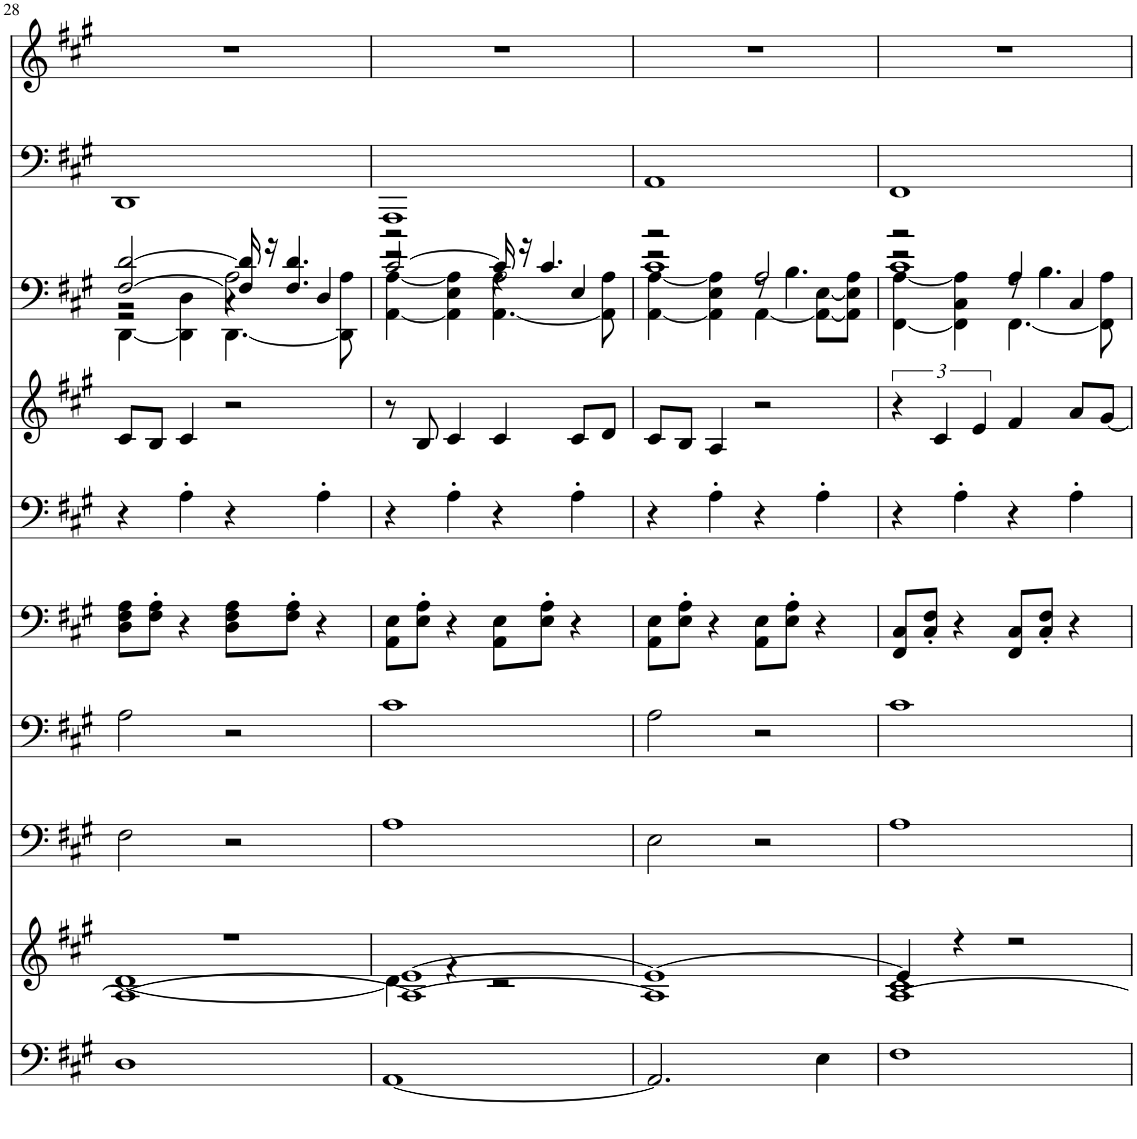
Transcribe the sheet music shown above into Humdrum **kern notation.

**kern	**kern	**kern	**kern	**kern	**kern	**kern	**kern	**kern	**kern
*part10	*part9	*part8	*part7	*part6	*part5	*part4	*part3	*part2	*part1
*staff10	*staff9	*staff8	*staff7	*staff6	*staff5	*staff4	*staff3	*staff2	*staff1
*I"Strings 1	*I"Strings 1	*I"Voice Oohs	*I"Voice Oohs	*I"Muted Guitar	*I"GtrFret Noise	*I"Tenor Sax	*I"Jazz Guitar	*I"Fingered Bass	*I"Grand Piano, aud_mb1341
*I'Str	*I'Str	*I'V	*I'V	*	*	*I'T Sax	*	*	*I'Pno
!!LO:PB:g=z
*clefF4	*clefG2	*clefF4	*clefF4	*clefF4	*clefF4	*clefG2	*clefF4	*clefF4	*clefG2
*	*	*	*	*	*	*Trd8c14	*	*	*
*k[f#c#g#]	*k[f#c#g#]	*k[f#c#g#]	*k[f#c#g#]	*k[f#c#g#]	*k[f#c#g#]	*k[f#c#g#]	*k[f#c#g#]	*k[f#c#g#]	*k[f#c#g#]
*M4/4	*M4/4	*M4/4	*M4/4	*M4/4	*M4/4	*M4/4	*M4/4	*M4/4	*M4/4
=28	=28	=28	=28	=28	=28	=28	=28	=28	=28
*	*^	*	*	*	*	*	*^	*	*
*	*	*^	*	*	*	*	*	*	*^	*	*
*	*	*	*	*	*	*	*	*	*	*	*^	*	*
1D	1r	[1d	1A_	2F#\	2A\	8D\ 8F#\ 8A\L	4r	8c#/L	[2F#/ [2d/	2r	2r	[4DD\	1DD	1r
.	.	.	.	.	.	8F#\' 8A\'J	.	8B/J	.	.	.	.	.	.
.	.	.	.	.	.	4r	4A'\	4c#/	.	.	.	4DD\] 4D\	.	.
.	.	.	.	2r	2r	8D\ 8F#\ 8A\L	4r	2r	16F#/] 16d/]	2A\	4r	[4.DD\	.	.
.	.	.	.	.	.	.	.	.	16r	.	.	.	.	.
.	.	.	.	.	.	8F#\' 8A\'J	.	.	4.F#/ 4.d/	.	.	.	.	.
.	.	.	.	.	.	4r	4A'\	.	.	.	4D/	.	.	.
.	.	.	.	.	.	.	.	.	.	.	.	8DD\] 8A\	.	.
=29	=29	=29	=29	=29	=29	=29	=29	=29	=29	=29	=29	=29	=29	=29
[1AA	[1e	4d\]	1A_	1A	1c#	8AA\ 8E\L	4r	8r	[2c#/	2r	2r	[4AA\ [4A\	1AAA	1r
.	.	.	.	.	.	8E\' 8A\'J	.	8B/	.	.	.	.	.	.
.	.	4r	.	.	.	4r	4A'\	4c#/	.	.	.	4AA\] 4E\ 4A\]	.	.
.	.	2r	.	.	.	8AA\ 8E\L	4r	4c#/	16c#/]	2A\	4r	[4.AA\	.	.
.	.	.	.	.	.	.	.	.	16r	.	.	.	.	.
.	.	.	.	.	.	8E\' 8A\'J	.	.	4.c#/	.	.	.	.	.
.	.	.	.	.	.	4r	4A'\	8c#/L	.	.	4E/	.	.	.
.	.	.	.	.	.	.	.	8d/J	.	.	.	8AA\] 8A\	.	.
*	*	*v	*v	*	*	*	*	*	*	*	*	*	*	*
=30	=30	=30	=30	=30	=30	=30	=30	=30	=30	=30	=30	=30	=30
2.AA/]	1e_	1A]	2E\	2A\	8AA\ 8E\L	4r	8c#/L	1c#	2r	2r	[4AA\ [4A\	1AA	1r
.	.	.	.	.	8E\' 8A\'J	.	8B/J	.	.	.	.	.	.
.	.	.	.	.	4r	4A'\	4A/	.	.	.	4AA\] 4E\ 4A\]	.	.
.	.	.	2r	2r	8AA\ 8E\L	4r	2r	.	8r	2A/	[4AA\	.	.
.	.	.	.	.	8E\' 8A\'J	.	.	.	4.B\	.	.	.	.
4E\	.	.	.	.	4r	4A'\	.	.	.	.	8AA\_ [8E\L	.	.
.	.	.	.	.	.	.	.	.	.	.	8AA\] 8E\] 8A\J	.	.
=31	=31	=31	=31	=31	=31	=31	=31	=31	=31	=31	=31	=31	=31
*	*	*^	*	*	*	*	*	*	*	*	*	*	*
1F#	4e/]	1c#	[1A	1A	1c#	8FF#/ 8C#/L	4r	6r	1c#	2r	2r	[4FF#\ [4A\	1FF#	1r
.	.	.	.	.	.	8C#/' 8F#/'J	.	.	.	.	.	.	.	.
.	.	.	.	.	.	.	.	6c#/	.	.	.	.	.	.
.	4r	.	.	.	.	4r	4A'\	.	.	.	.	4FF#\] 4C#\ 4A\]	.	.
.	.	.	.	.	.	.	.	6e/	.	.	.	.	.	.
.	2r	.	.	.	.	8FF#/ 8C#/L	4r	4f#/	.	8r	4A/	[4.FF#\	.	.
.	.	.	.	.	.	8C#/' 8F#/'J	.	.	.	4.B\	.	.	.	.
.	.	.	.	.	.	4r	4A'\	8a/L	.	.	4C#/	.	.	.
.	.	.	.	.	.	.	.	[8g#/J	.	.	.	8FF#\] 8A\	.	.
*	*v	*v	*v	*	*	*	*	*	*v	*v	*v	*v	*	*
=	=	=	=	=	=	=	=	=	=
*-	*-	*-	*-	*-	*-	*-	*-	*-	*-
